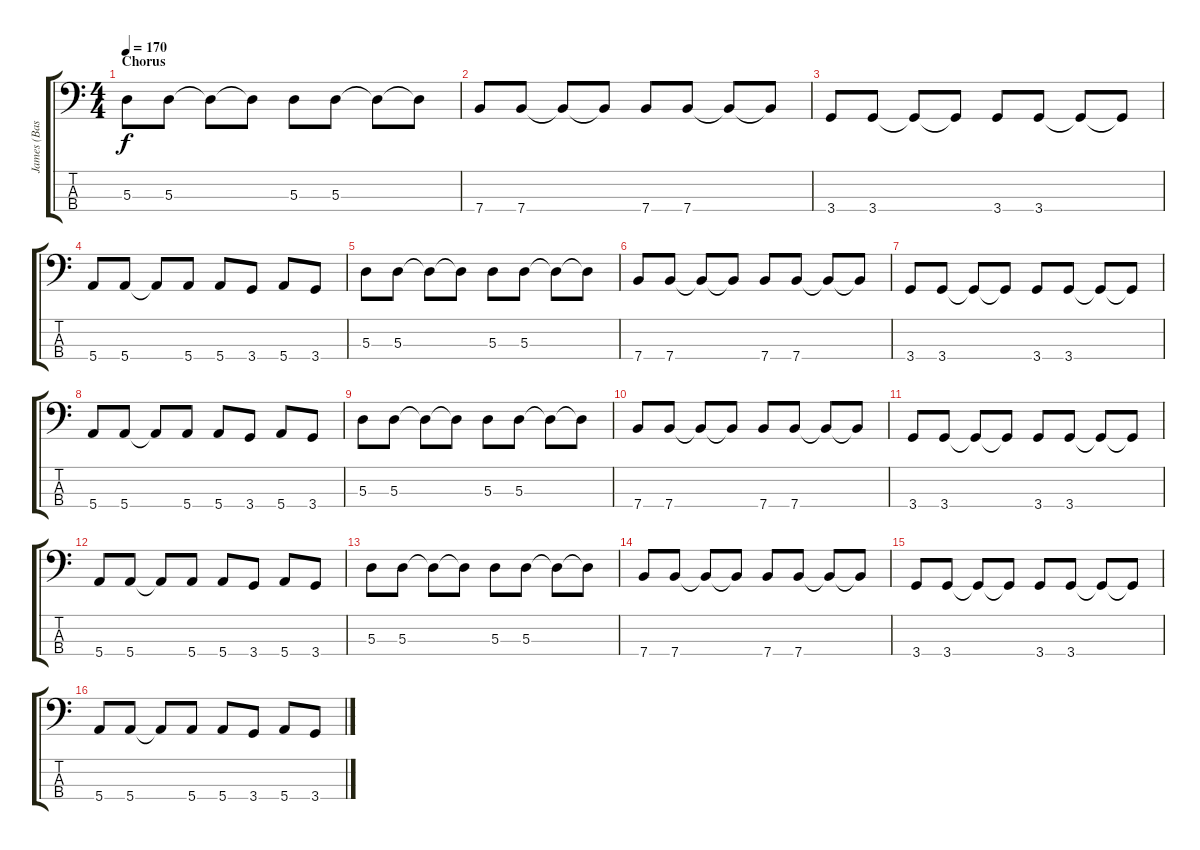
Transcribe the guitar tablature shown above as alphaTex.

\track ("James (Bass)" "James (Bas") {instrument electricbassfinger}
\staff {score tabs}
\tuning (G2 D2 A1 E1) {hide}
\ts (4 4)
\section ("" "Chorus")
\tempo 170
\clef f4
\ks c
5.3.8{dy f} 5.3.8 5.3{t}.8 5.3{t}.8 5.3.8 5.3.8 5.3{t}.8 5.3{t}.8 |
7.4.8 7.4.8 7.4{t}.8 7.4{t}.8 7.4.8 7.4.8 7.4{t}.8 7.4{t}.8 |
3.4.8 3.4.8 3.4{t}.8 3.4{t}.8 3.4.8 3.4.8 3.4{t}.8 3.4{t}.8 |
5.4.8 5.4.8 5.4{t}.8 5.4.8 5.4.8 3.4.8 5.4.8 3.4.8 |
5.3.8 5.3.8 5.3{t}.8 5.3{t}.8 5.3.8 5.3.8 5.3{t}.8 5.3{t}.8 |
7.4.8 7.4.8 7.4{t}.8 7.4{t}.8 7.4.8 7.4.8 7.4{t}.8 7.4{t}.8 |
3.4.8 3.4.8 3.4{t}.8 3.4{t}.8 3.4.8 3.4.8 3.4{t}.8 3.4{t}.8 |
5.4.8 5.4.8 5.4{t}.8 5.4.8 5.4.8 3.4.8 5.4.8 3.4.8 |
5.3.8 5.3.8 5.3{t}.8 5.3{t}.8 5.3.8 5.3.8 5.3{t}.8 5.3{t}.8 |
7.4.8 7.4.8 7.4{t}.8 7.4{t}.8 7.4.8 7.4.8 7.4{t}.8 7.4{t}.8 |
3.4.8 3.4.8 3.4{t}.8 3.4{t}.8 3.4.8 3.4.8 3.4{t}.8 3.4{t}.8 |
5.4.8 5.4.8 5.4{t}.8 5.4.8 5.4.8 3.4.8 5.4.8 3.4.8 |
5.3.8 5.3.8 5.3{t}.8 5.3{t}.8 5.3.8 5.3.8 5.3{t}.8 5.3{t}.8 |
7.4.8 7.4.8 7.4{t}.8 7.4{t}.8 7.4.8 7.4.8 7.4{t}.8 7.4{t}.8 |
3.4.8 3.4.8 3.4{t}.8 3.4{t}.8 3.4.8 3.4.8 3.4{t}.8 3.4{t}.8 |
5.4.8 5.4.8 5.4{t}.8 5.4.8 5.4.8 3.4.8 5.4.8 3.4.8
